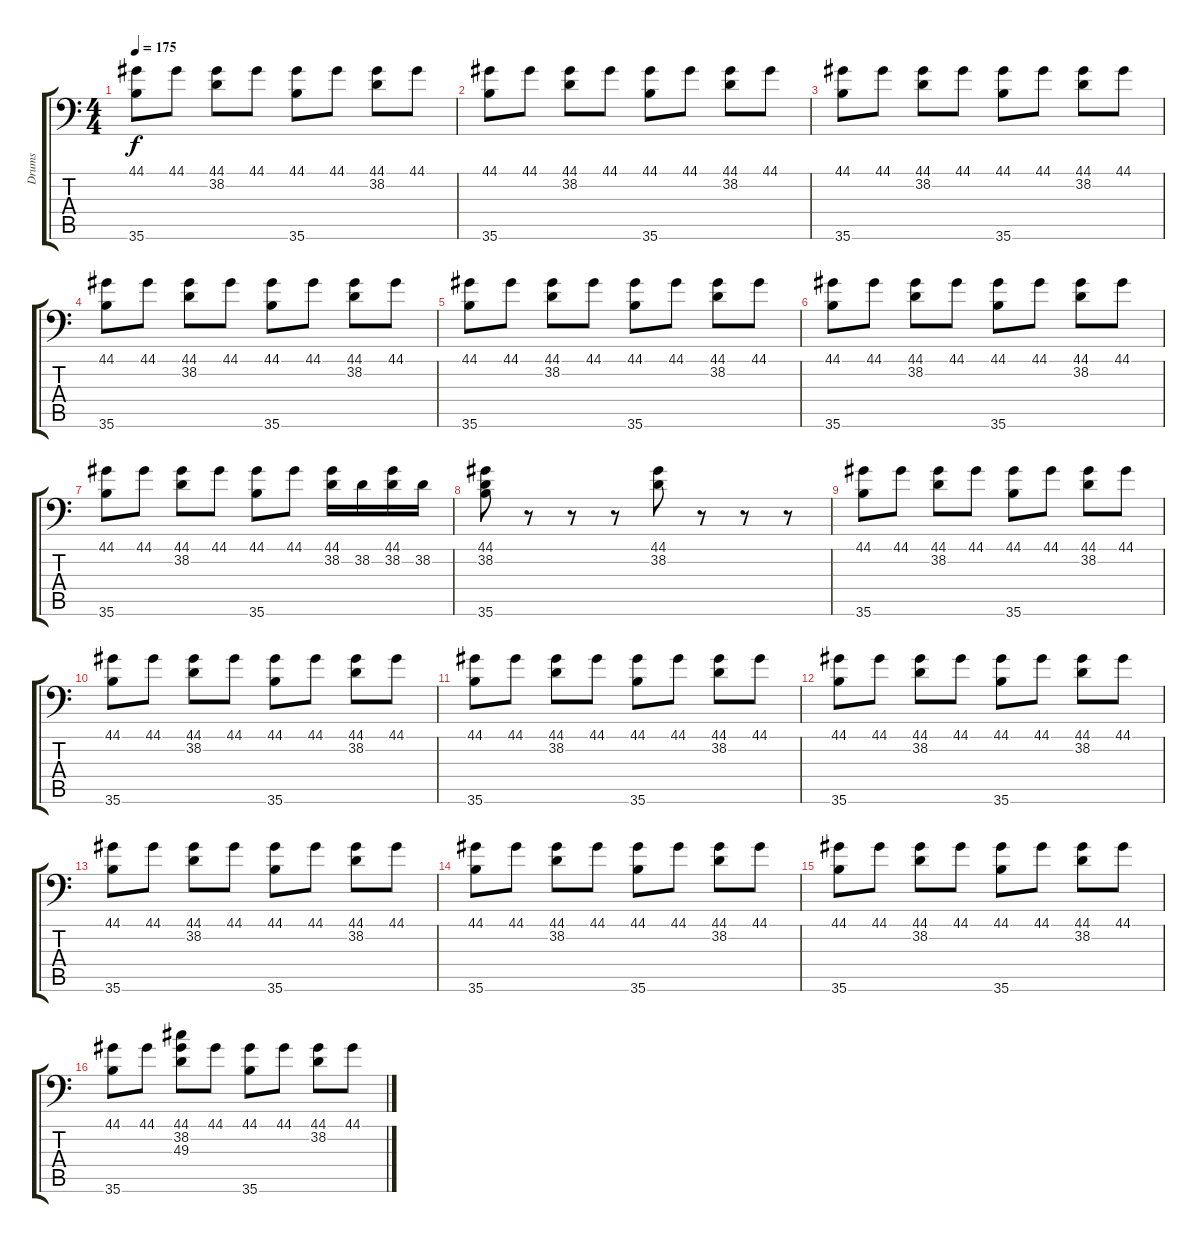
\track ("Drums" "Drums") {instrument acousticgrandpiano}
\staff {score tabs}
\tuning (C-1 C-1 C-1 C-1 C-1 C-1) {hide}
\ts (4 4)
\tempo 175
\clef f4
\ks c
(44.1 35.6).8{dy f} 44.1.8 (44.1 38.2).8 44.1.8 (44.1 35.6).8 44.1.8 (44.1 38.2).8 44.1.8 |
(44.1 35.6).8 44.1.8 (44.1 38.2).8 44.1.8 (44.1 35.6).8 44.1.8 (44.1 38.2).8 44.1.8 |
(44.1 35.6).8 44.1.8 (44.1 38.2).8 44.1.8 (44.1 35.6).8 44.1.8 (44.1 38.2).8 44.1.8 |
(44.1 35.6).8 44.1.8 (44.1 38.2).8 44.1.8 (44.1 35.6).8 44.1.8 (44.1 38.2).8 44.1.8 |
(44.1 35.6).8 44.1.8 (44.1 38.2).8 44.1.8 (44.1 35.6).8 44.1.8 (44.1 38.2).8 44.1.8 |
(44.1 35.6).8 44.1.8 (44.1 38.2).8 44.1.8 (44.1 35.6).8 44.1.8 (44.1 38.2).8 44.1.8 |
(44.1 35.6).8 44.1.8 (44.1 38.2).8 44.1.8 (44.1 35.6).8 44.1.8 (44.1 38.2).16 38.2.16 (44.1 38.2).16 38.2.16 |
(44.1 38.2 35.6).8 r.8 r.8 r.8 (44.1 38.2).8 r.8 r.8 r.8 |
(44.1 35.6).8 44.1.8 (44.1 38.2).8 44.1.8 (44.1 35.6).8 44.1.8 (44.1 38.2).8 44.1.8 |
(44.1 35.6).8 44.1.8 (44.1 38.2).8 44.1.8 (44.1 35.6).8 44.1.8 (44.1 38.2).8 44.1.8 |
(44.1 35.6).8 44.1.8 (44.1 38.2).8 44.1.8 (44.1 35.6).8 44.1.8 (44.1 38.2).8 44.1.8 |
(44.1 35.6).8 44.1.8 (44.1 38.2).8 44.1.8 (44.1 35.6).8 44.1.8 (44.1 38.2).8 44.1.8 |
(44.1 35.6).8 44.1.8 (44.1 38.2).8 44.1.8 (44.1 35.6).8 44.1.8 (44.1 38.2).8 44.1.8 |
(44.1 35.6).8 44.1.8 (44.1 38.2).8 44.1.8 (44.1 35.6).8 44.1.8 (44.1 38.2).8 44.1.8 |
(44.1 35.6).8 44.1.8 (44.1 38.2).8 44.1.8 (44.1 35.6).8 44.1.8 (44.1 38.2).8 44.1.8 |
(44.1 35.6).8 44.1.8 (44.1 38.2 49.3).8 44.1.8 (44.1 35.6).8 44.1.8 (44.1 38.2).8 44.1.8
